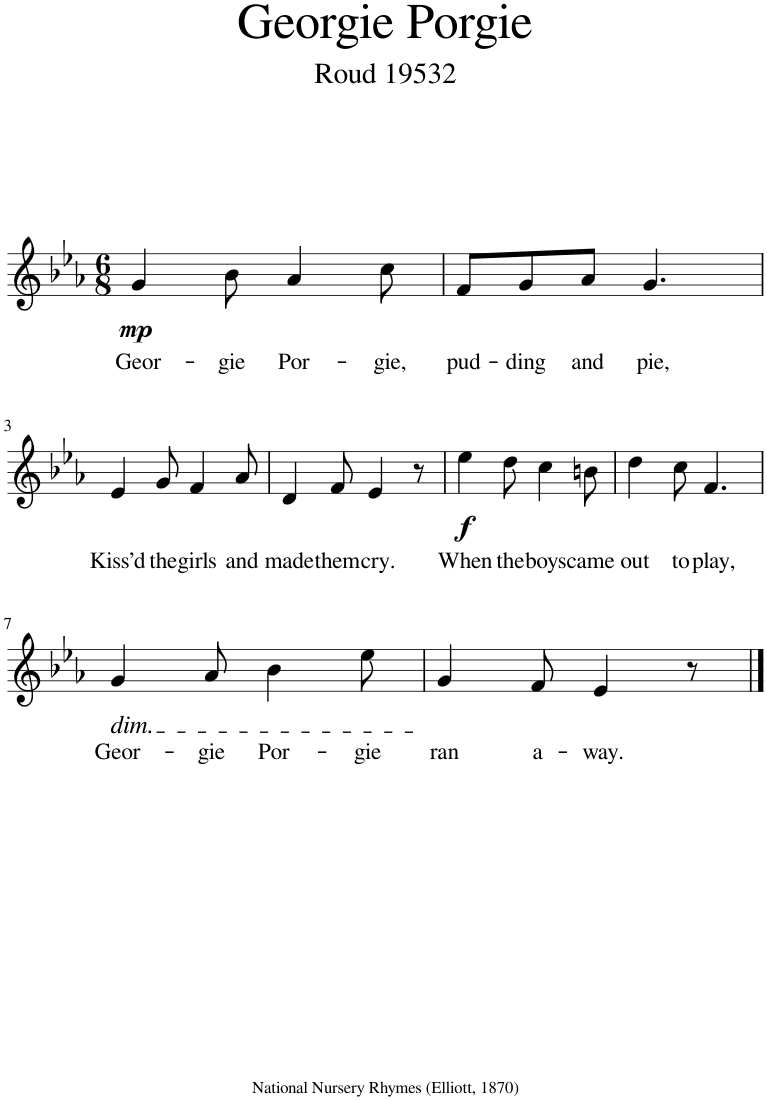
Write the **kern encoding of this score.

**kern	**text	**dynam
*part1	*part1	*part1
*staff1	*staff1	*staff1
*I"Piano	*	*
*I'Pno.	*	*
*clefG2	*	*
*k[b-e-a-]	*	*
*M6/8	*	*
=1	=1	=1
!	!LO:LY:b	!LO:DY:b
4g/	Geor-	mp
!	!LO:LY:b	!
8b-\	-gie	.
!	!LO:LY:b	!
4a-/	Por-	.
!	!LO:LY:b	!
8cc\	-gie,	.
=2	=2	=2
!	!LO:LY:b	!
8f/L	pud-	.
!	!LO:LY:b	!
8g/	-ding	.
!	!LO:LY:b	!
8a-/J	and	.
!	!LO:LY:b	!
4.g/	pie,	.
!!LO:LB:g=z
=3	=3	=3
!	!LO:LY:b	!
4e-/	Kiss’d	.
!	!LO:LY:b	!
8g/	the	.
!	!LO:LY:b	!
4f/	girls	.
!	!LO:LY:b	!
8a-/	and	.
=4	=4	=4
!	!LO:LY:b	!
4d/	made	.
!	!LO:LY:b	!
8f/	them	.
!	!LO:LY:b	!
4e-/	cry.	.
8r	.	.
=5	=5	=5
!	!LO:LY:b	!LO:DY:b
4ee-\	When	f
!	!LO:LY:b	!
8dd\	the	.
!	!LO:LY:b	!
4cc\	boys	.
!	!LO:LY:b	!
8bn\	came	.
=6	=6	=6
!	!LO:LY:b	!
4dd\	out	.
!	!LO:LY:b	!
8cc\	to	.
!	!LO:LY:b	!
4.f/	play,	.
!!LO:LB:g=z
=7	=7	=7
!LO:TX:b:i:t=dim.	!	!
!	!LO:LY:b	!
4g/	Geor-	.
!	!LO:LY:b	!
8a-/	-gie	.
!	!LO:LY:b	!
4b-\	Por-	.
!	!LO:LY:b	!
8ee-\	-gie	.
=8	=8	=8
!	!LO:LY:b	!
4g/	ran	.
!	!LO:LY:b	!
8f/	a-	.
!	!LO:LY:b	!
4e-/	-way.	.
8r	.	.
==	==	==
*-	*-	*-
